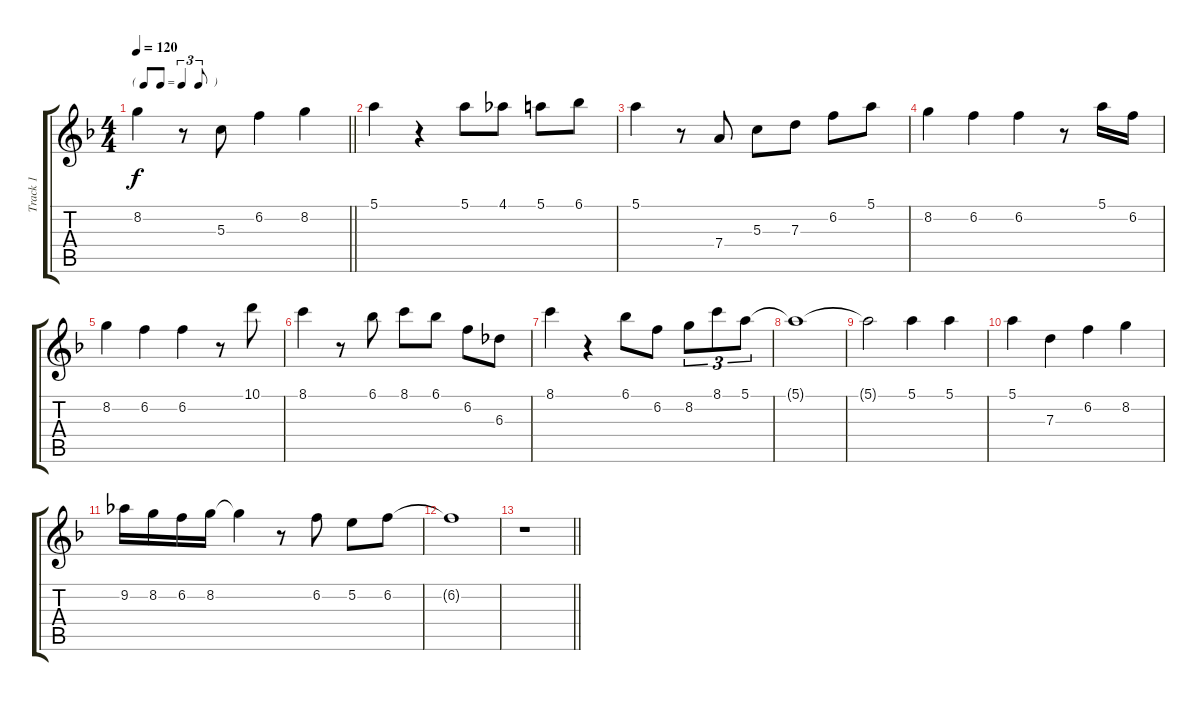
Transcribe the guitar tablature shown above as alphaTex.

\track ("Track 1" "Track 1") {instrument acousticguitarsteel}
\staff {score tabs}
\tuning (E4 B3 G3 D3 A2 E2) {hide}
\ts (4 4)
\tf triplet8th
\tempo 120
\clef g2
\barLineRight lightlight
\ks f
8.2{t}.4{dy f} r.8 5.3.8 6.2.4 8.2.4 |
5.1.4 r.4 5.1.8 4.1.8 5.1.8 6.1.8 |
5.1.4 r.8 7.4.8 5.3.8 7.3.8 6.2.8 5.1.8 |
8.2.4 6.2.4 6.2.4 r.8 5.1.16 6.2.16 |
8.2.4 6.2.4 6.2.4 r.8 10.1.8 |
8.1.4 r.8 6.1.8 8.1.8 6.1.8 6.2.8 6.3.8 |
8.1.4 r.4 6.1.8 6.2.8 8.2.8{tu (3 2)} 8.1.8{tu (3 2)} 5.1.8{tu (3 2)} |
5.1{t}.1 |
5.1{t}.2 5.1.4 5.1.4 |
5.1.4 7.3.4 6.2.4 8.2.4 |
9.2.16 8.2.16 6.2.16 8.2.16 8.2{t}.4 r.8 6.2.8 5.2.8 6.2.8 |
6.2{t}.1 |
\barLineRight lightlight
r.1
